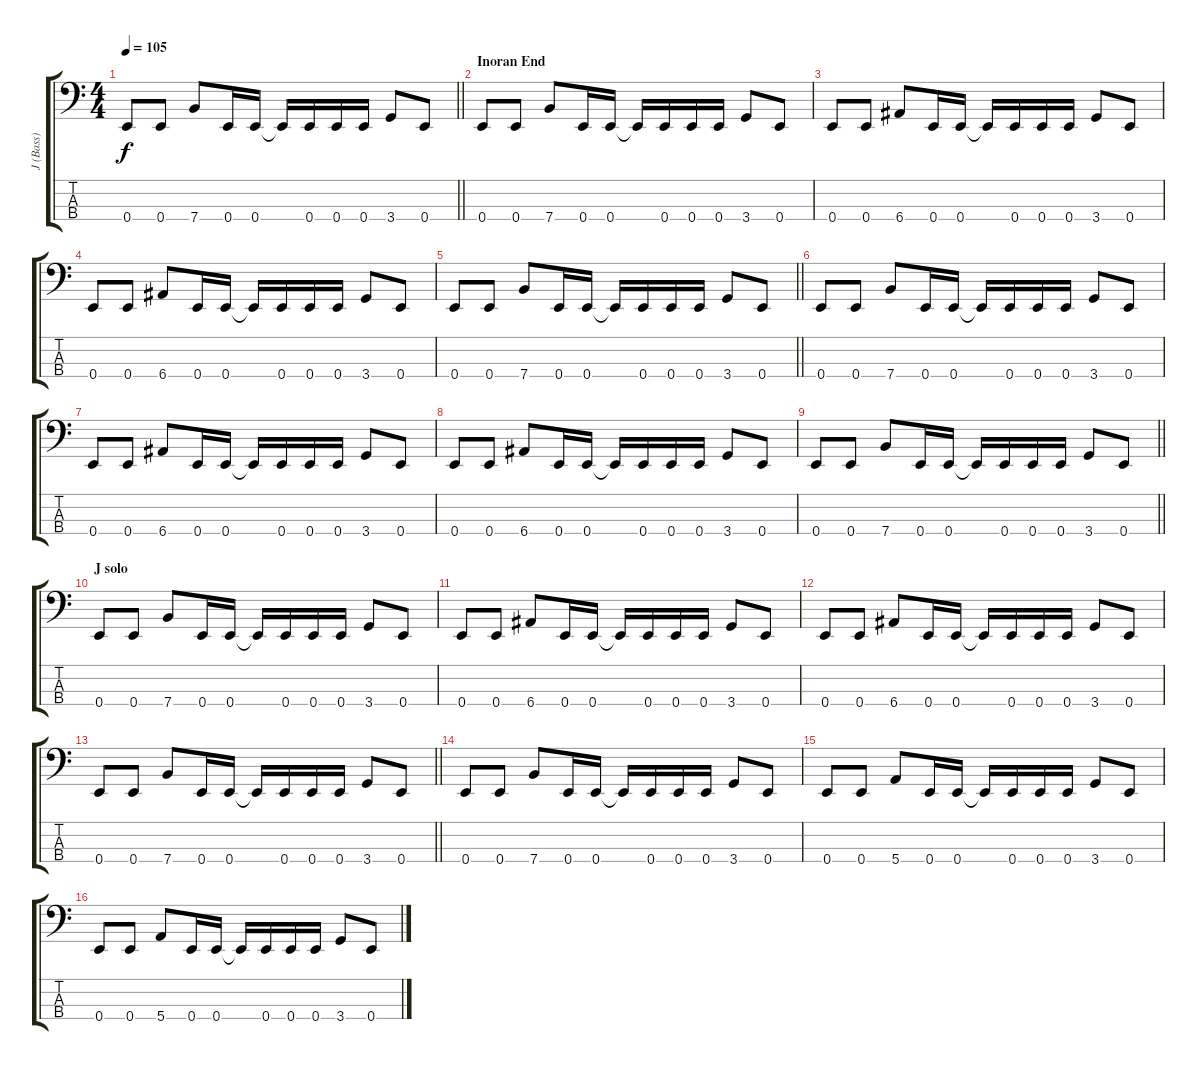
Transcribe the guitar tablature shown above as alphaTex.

\track ("J (Bass)" "J (Bass)") {instrument electricbasspick}
\staff {score tabs}
\tuning (G2 D2 A1 E1) {hide}
\ts (4 4)
\tempo 105
\clef f4
\barLineRight lightlight
\ks c
0.4.8{dy f} 0.4.8 7.4.8 0.4.16 0.4.16 0.4{t}.16 0.4.16 0.4.16 0.4.16 3.4.8 0.4.8 |
\section ("" "Inoran End")
0.4.8 0.4.8 7.4.8 0.4.16 0.4.16 0.4{t}.16 0.4.16 0.4.16 0.4.16 3.4.8 0.4.8 |
0.4.8 0.4.8 6.4.8 0.4.16 0.4.16 0.4{t}.16 0.4.16 0.4.16 0.4.16 3.4.8 0.4.8 |
0.4.8 0.4.8 6.4.8 0.4.16 0.4.16 0.4{t}.16 0.4.16 0.4.16 0.4.16 3.4.8 0.4.8 |
\barLineRight lightlight
0.4.8 0.4.8 7.4.8 0.4.16 0.4.16 0.4{t}.16 0.4.16 0.4.16 0.4.16 3.4.8 0.4.8 |
0.4.8 0.4.8 7.4.8 0.4.16 0.4.16 0.4{t}.16 0.4.16 0.4.16 0.4.16 3.4.8 0.4.8 |
0.4.8 0.4.8 6.4.8 0.4.16 0.4.16 0.4{t}.16 0.4.16 0.4.16 0.4.16 3.4.8 0.4.8 |
0.4.8 0.4.8 6.4.8 0.4.16 0.4.16 0.4{t}.16 0.4.16 0.4.16 0.4.16 3.4.8 0.4.8 |
\barLineRight lightlight
0.4.8 0.4.8 7.4.8 0.4.16 0.4.16 0.4{t}.16 0.4.16 0.4.16 0.4.16 3.4.8 0.4.8 |
\section ("" "J solo")
0.4.8 0.4.8 7.4.8 0.4.16 0.4.16 0.4{t}.16 0.4.16 0.4.16 0.4.16 3.4.8 0.4.8 |
0.4.8 0.4.8 6.4.8 0.4.16 0.4.16 0.4{t}.16 0.4.16 0.4.16 0.4.16 3.4.8 0.4.8 |
0.4.8 0.4.8 6.4.8 0.4.16 0.4.16 0.4{t}.16 0.4.16 0.4.16 0.4.16 3.4.8 0.4.8 |
\barLineRight lightlight
0.4.8 0.4.8 7.4.8 0.4.16 0.4.16 0.4{t}.16 0.4.16 0.4.16 0.4.16 3.4.8 0.4.8 |
0.4.8 0.4.8 7.4.8 0.4.16 0.4.16 0.4{t}.16 0.4.16 0.4.16 0.4.16 3.4.8 0.4.8 |
0.4.8 0.4.8 5.4.8 0.4.16 0.4.16 0.4{t}.16 0.4.16 0.4.16 0.4.16 3.4.8 0.4.8 |
0.4.8 0.4.8 5.4.8 0.4.16 0.4.16 0.4{t}.16 0.4.16 0.4.16 0.4.16 3.4.8 0.4.8
